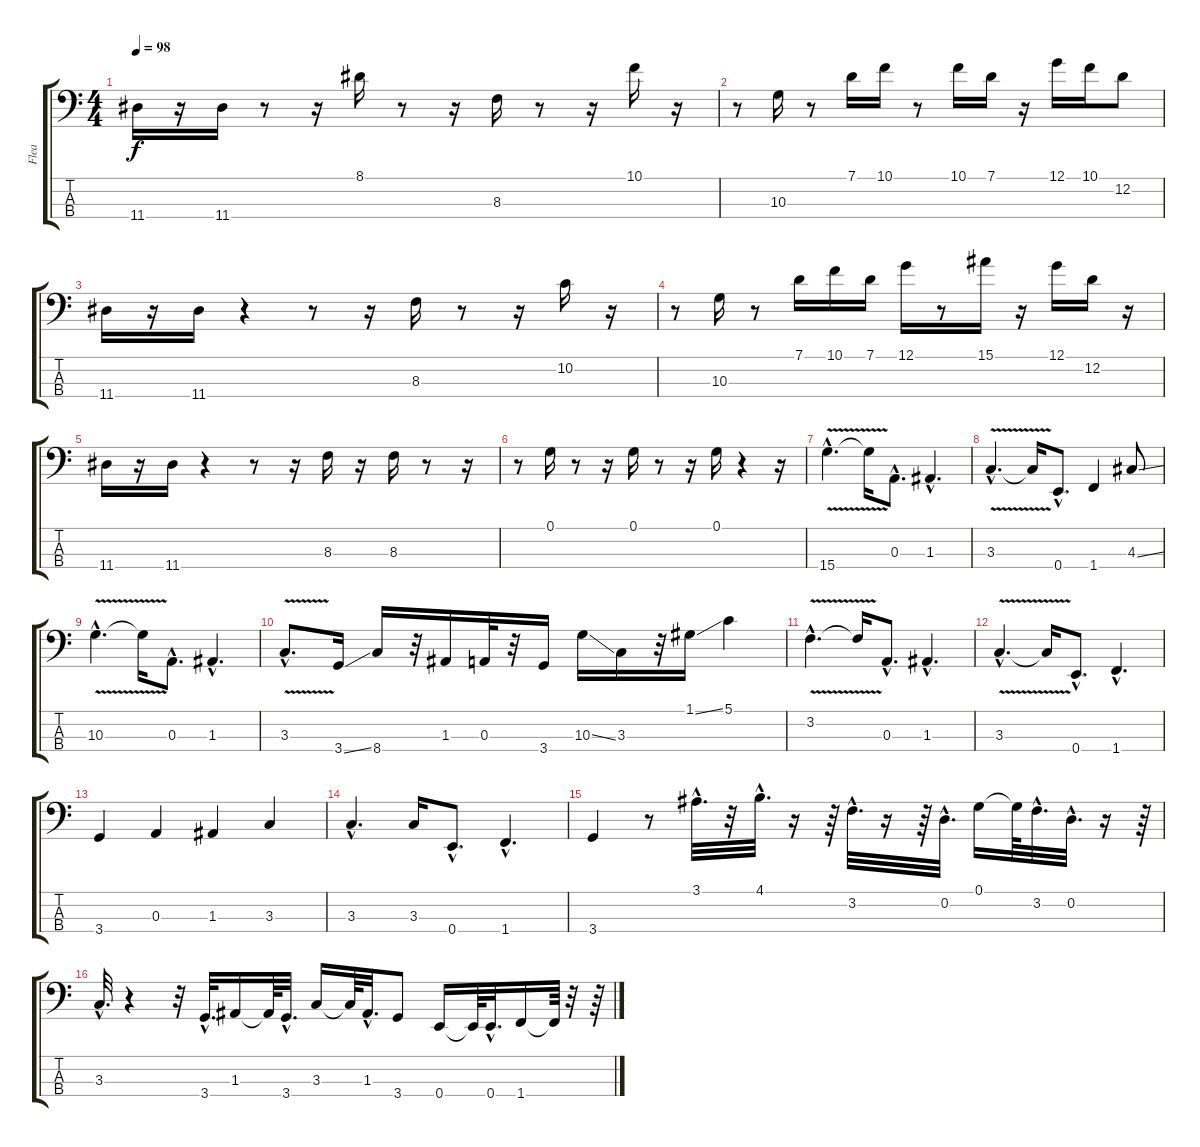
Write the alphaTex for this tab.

\track ("Flea" "Flea") {instrument electricbassfinger}
\staff {score tabs}
\tuning (G2 D2 A1 E1) {hide}
\ts (4 4)
\tempo 98
\clef f4
\ks c
11.4.16{dy f} r.16 11.4.16 r.8 r.16 8.1.16 r.8 r.16 8.3.16 r.8 r.16 10.1.16 r.16 |
r.8 10.3.16 r.8 7.1.16 10.1.16 r.8 10.1.16 7.1.16 r.16 12.1.16 10.1.16 12.2.8 |
11.4.16 r.16 11.4.16 r.4 r.8 r.16 8.3.16 r.8 r.16 10.2.16 r.16 |
r.8 10.3.16 r.8 7.1.16 10.1.16 7.1.16 12.1.16 r.8 15.1.16 r.16 12.1.16 12.2.16 r.16 |
11.4.16 r.16 11.4.16 r.4 r.8 r.16 8.3.16 r.16 8.3.16 r.8 r.16 |
r.8 0.1.16 r.8 r.16 0.1.16 r.8 r.16 0.1.16 r.4 r.16 |
15.4{v hac}.4{d} 15.4{t}.16 0.3{hac}.8{d} 1.3{hac}.4{d} |
3.3{v hac}.4{d} 3.3{t}.16 0.4{hac}.8{d} 1.4.4 4.3{ss}.8 |
10.3{v hac}.4{d} 10.3{t}.16 0.3{hac}.8{d} 1.3{hac}.4{d} |
3.3{v hac}.8{d} 3.4{ss}.16 8.4.16 r.32 1.3.16 0.3.32 r.32 3.4.16 10.3{ss}.16 3.3.16 r.32 1.1{ss}.16 5.1.4 |
3.2{v hac}.4{d} 3.2{t}.16 0.3{hac}.8{d} 1.3{hac}.4{d} |
3.3{v hac}.4{d} 3.3{t}.16 0.4{hac}.8{d} 1.4{hac}.4{d} |
3.4.4 0.3.4 1.3.4 3.3.4 |
3.3{hac}.4{d} 3.3.16 0.4{hac}.8{d} 1.4{hac}.4{d} |
3.4.4 r.8 3.1{hac}.32{d} r.32 4.1{hac}.32{d} r.16 r.64 3.2{hac}.32{d} r.16 r.64 0.2{hac}.32{d} 0.1.16 0.1{t}.64 3.2{hac}.32{d} 0.2{hac}.32{d} r.16 r.64 |
3.3{hac}.32{d} r.4 r.32 3.4{hac}.32{d} 1.3.16 1.3{t}.64 3.4{hac}.32{d} 3.3.16 3.3{t}.64 1.3{hac}.32{d} 3.4.8 0.4.16 0.4{t}.64 0.4{hac}.32{d} 1.4.16 1.4{t}.64 r.32 r.64
